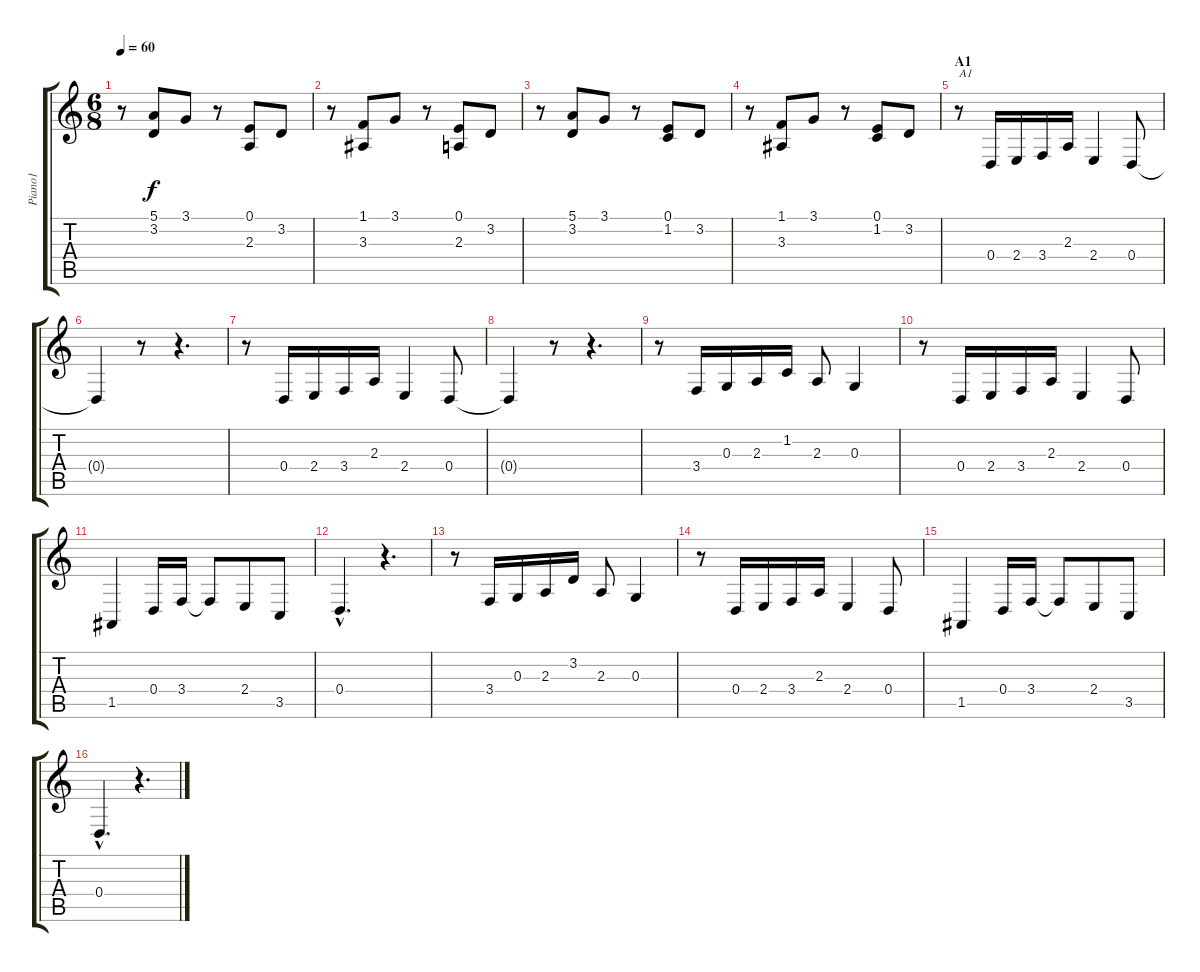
\track ("Piano1" "Piano1") {instrument acousticgrandpiano}
\staff {score tabs}
\tuning (E4 B3 G3 D3 A2 E2) {hide}
\ts (6 8)
\tempo 60
\clef g2
\ks c
r.8{dy f instrument acousticgrandpiano} (5.1 3.2).8 3.1.8 r.8 (0.1 2.3).8 3.2.8 |
r.8 (1.1 3.3).8 3.1.8 r.8 (0.1 2.3).8 3.2.8 |
r.8 (5.1 3.2).8 3.1.8 r.8 (0.1 1.2).8 3.2.8 |
r.8 (1.1 3.3).8 3.1.8 r.8 (0.1 1.2).8 3.2.8 |
\section ("" "A1")
r.8{txt "A1"} 0.4.16 2.4.16 3.4.16 2.3.16 2.4.4 0.4.8 |
0.4{t}.4 r.8 r.4{d} |
r.8 0.4.16 2.4.16 3.4.16 2.3.16 2.4.4 0.4.8 |
0.4{t}.4 r.8 r.4{d} |
r.8 3.4.16 0.3.16 2.3.16 1.2.16 2.3.8 0.3.4 |
r.8 0.4.16 2.4.16 3.4.16 2.3.16 2.4.4 0.4.8 |
1.5.4 0.4.16 3.4.16 3.4{t}.8 2.4.8 3.5.8 |
0.4{hac}.4{d} r.4{d} |
r.8 3.4.16 0.3.16 2.3.16 3.2.16 2.3.8 0.3.4 |
r.8 0.4.16 2.4.16 3.4.16 2.3.16 2.4.4 0.4.8 |
1.5.4 0.4.16 3.4.16 3.4{t}.8 2.4.8 3.5.8 |
0.4{hac}.4{d} r.4{d}
